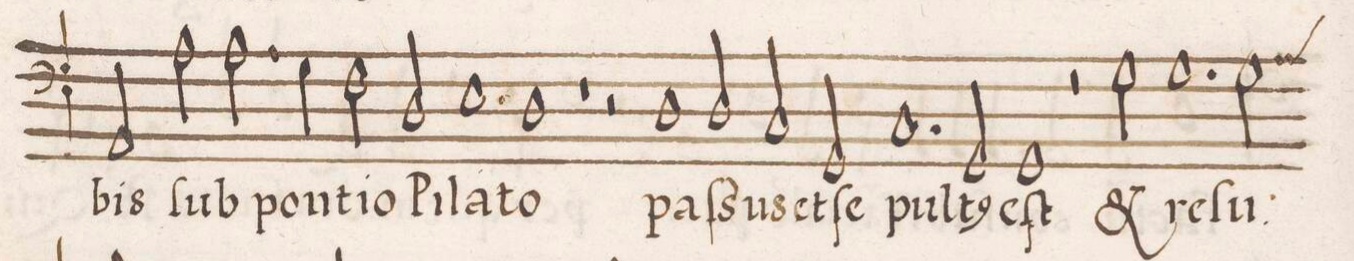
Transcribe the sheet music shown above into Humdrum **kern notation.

**kern	**text
*I"BASSVS	*
*clefF4	*
*k[]	*
*met(C|)	*
*M2/1	*
2AA/	-bis
2A\	ſub
=69-	=69-
2.A\	pon-
4G\	-ti-
2F\	-o
2D/	Pi-
=70-	=70-
1E\	-la-
1D\	-to
=71-	=71-
1r	.
2r	.
1D\	paſ-
=72-	=72-
2D/	-sus
2C/	et
2GG/	ſe-
=73-	=73-
1.C/	-pul-
2GG/	-t(us)
=74-	=74-
1GG/	eſt
2r	.
2G\	(et)
=75-	=75-
1.G\	re-
*custos:A	*
2G\	-ſu-
=76-	=76-
*-	*-
